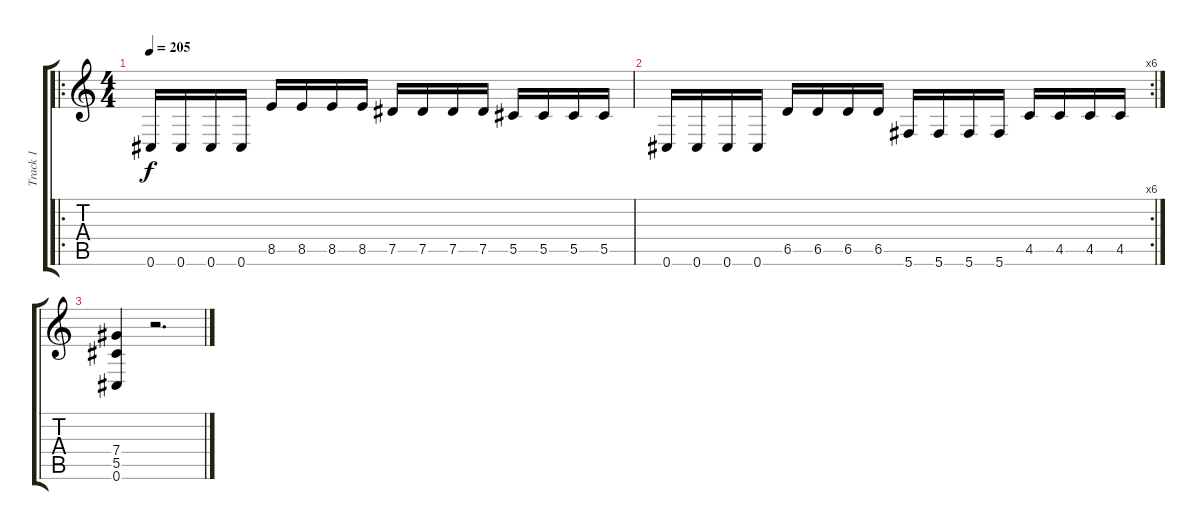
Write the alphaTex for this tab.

\track ("Track 1" "Track 1") {instrument overdrivenguitar}
\staff {score tabs}
\tuning (Eb4 Bb3 Gb3 Db3 Ab2 Db2) {hide}
\ro
\ts (4 4)
\tempo 205
\clef g2
\ks c
0.6.16{dy f} 0.6.16 0.6.16 0.6.16 8.5.16 8.5.16 8.5.16 8.5.16 7.5.16 7.5.16 7.5.16 7.5.16 5.5.16 5.5.16 5.5.16 5.5.16 |
\rc 6
0.6.16 0.6.16 0.6.16 0.6.16 6.5.16 6.5.16 6.5.16 6.5.16 5.6.16 5.6.16 5.6.16 5.6.16 4.5.16 4.5.16 4.5.16 4.5.16 |
(7.4 5.5 0.6).4 r.2{d}
